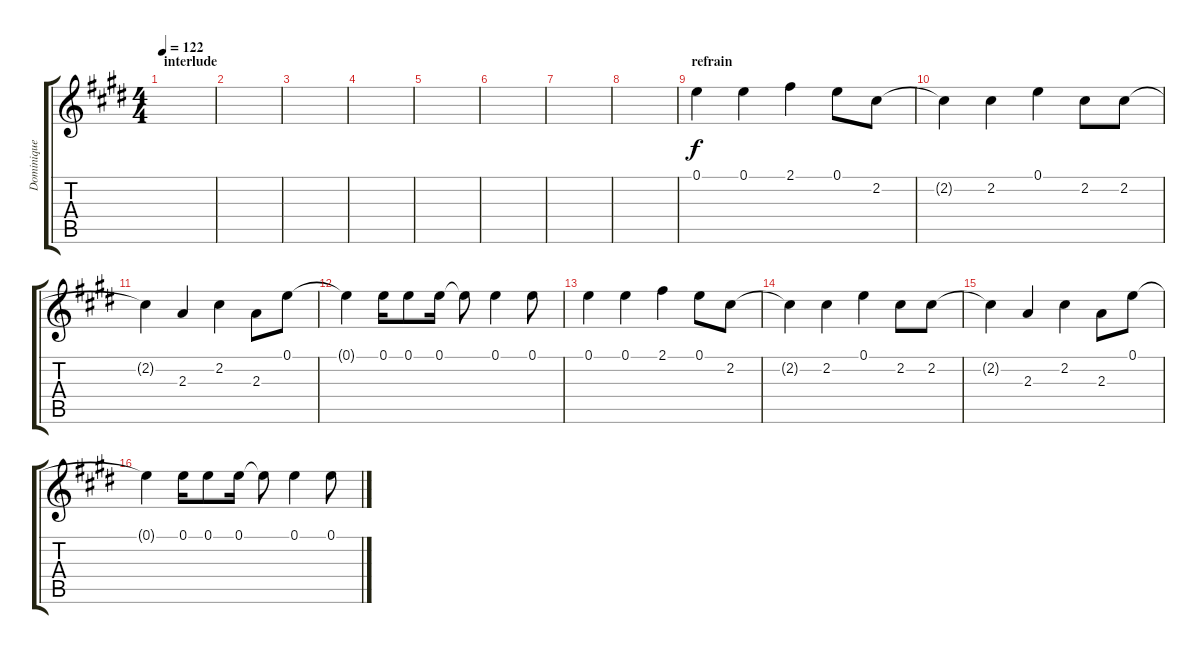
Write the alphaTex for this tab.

\track ("Dominique Nicolas (guitare mélodique)" "Dominique ") {instrument distortionguitar}
\staff {score tabs}
\tuning (E4 B3 G3 D3 A2 E2) {hide}
\ts (4 4)
\section ("" "interlude")
\tempo 122
\clef g2
\ks e
|
|
|
|
|
|
|
|
\section ("" "refrain")
0.1.4 0.1.4 2.1.4 0.1.8 2.2.8 |
2.2{t}.4 2.2.4 0.1.4 2.2.8 2.2.8 |
2.2{t}.4 2.3.4 2.2.4 2.3.8 0.1.8 |
0.1{t}.4 0.1.16 0.1.8 0.1.16 0.1{t}.8 0.1.4 0.1.8 |
0.1.4 0.1.4 2.1.4 0.1.8 2.2.8 |
2.2{t}.4 2.2.4 0.1.4 2.2.8 2.2.8 |
2.2{t}.4 2.3.4 2.2.4 2.3.8 0.1.8 |
0.1{t}.4 0.1.16 0.1.8 0.1.16 0.1{t}.8 0.1.4 0.1.8
